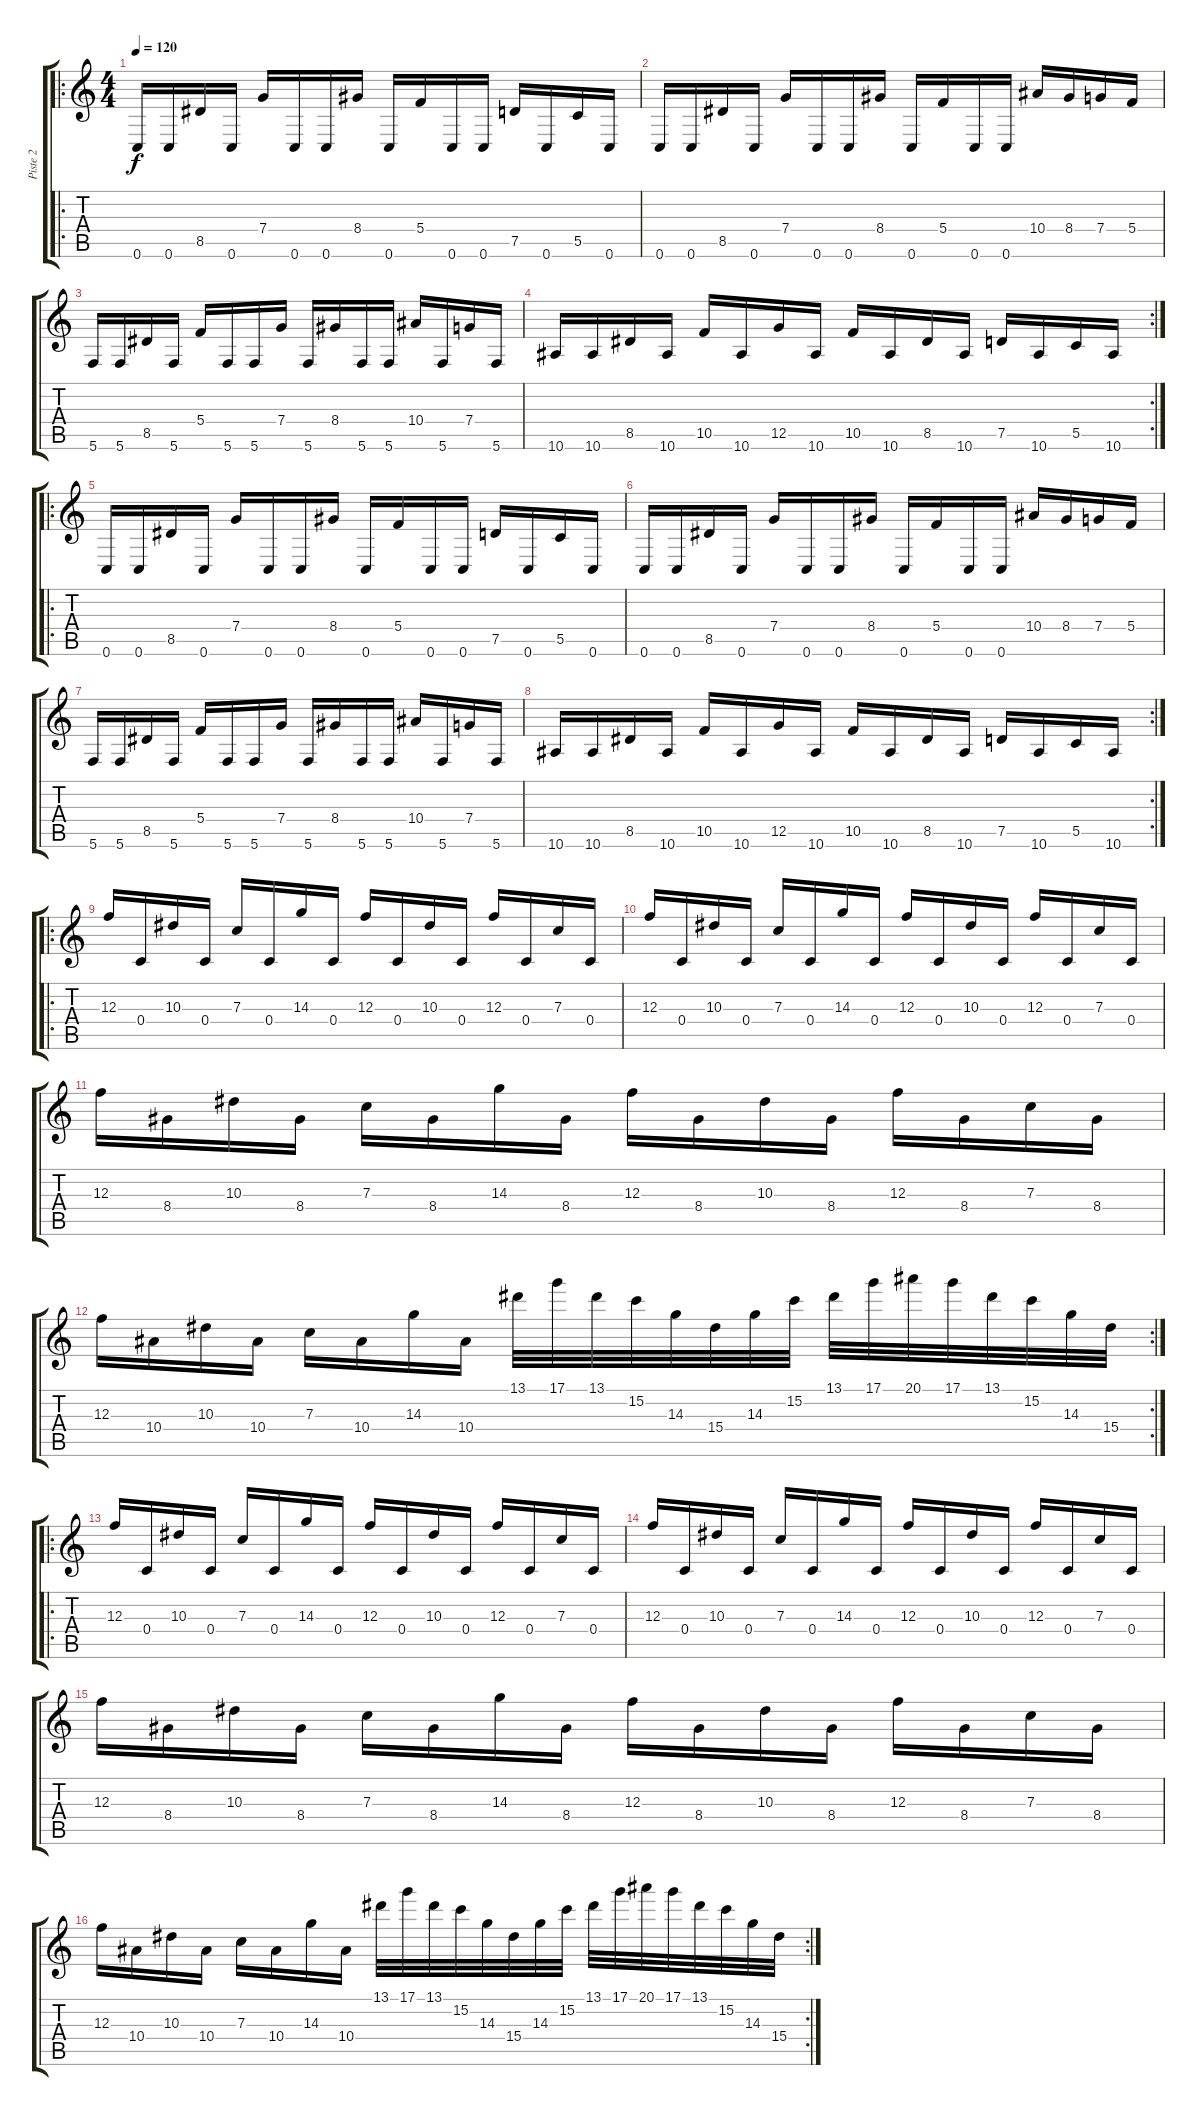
\track ("Piste 2" "Piste 2") {instrument distortionguitar}
\staff {score tabs}
\tuning (D4 A3 F3 C3 G2 C2) {hide}
\ro
\ts (4 4)
\tempo 120
\clef g2
\ks c
0.6.16{dy f} 0.6.16 8.5.16 0.6.16 7.4.16 0.6.16 0.6.16 8.4.16 0.6.16 5.4.16 0.6.16 0.6.16 7.5.16 0.6.16 5.5.16 0.6.16 |
0.6.16 0.6.16 8.5.16 0.6.16 7.4.16 0.6.16 0.6.16 8.4.16 0.6.16 5.4.16 0.6.16 0.6.16 10.4.16 8.4.16 7.4.16 5.4.16 |
5.6.16 5.6.16 8.5.16 5.6.16 5.4.16 5.6.16 5.6.16 7.4.16 5.6.16 8.4.16 5.6.16 5.6.16 10.4.16 5.6.16 7.4.16 5.6.16 |
\rc 2
10.6.16 10.6.16 8.5.16 10.6.16 10.5.16 10.6.16 12.5.16 10.6.16 10.5.16 10.6.16 8.5.16 10.6.16 7.5.16 10.6.16 5.5.16 10.6.16 |
\ro
0.6.16 0.6.16 8.5.16 0.6.16 7.4.16 0.6.16 0.6.16 8.4.16 0.6.16 5.4.16 0.6.16 0.6.16 7.5.16 0.6.16 5.5.16 0.6.16 |
0.6.16 0.6.16 8.5.16 0.6.16 7.4.16 0.6.16 0.6.16 8.4.16 0.6.16 5.4.16 0.6.16 0.6.16 10.4.16 8.4.16 7.4.16 5.4.16 |
5.6.16 5.6.16 8.5.16 5.6.16 5.4.16 5.6.16 5.6.16 7.4.16 5.6.16 8.4.16 5.6.16 5.6.16 10.4.16 5.6.16 7.4.16 5.6.16 |
\rc 2
10.6.16 10.6.16 8.5.16 10.6.16 10.5.16 10.6.16 12.5.16 10.6.16 10.5.16 10.6.16 8.5.16 10.6.16 7.5.16 10.6.16 5.5.16 10.6.16 |
\ro
12.3.16 0.4.16 10.3.16 0.4.16 7.3.16 0.4.16 14.3.16 0.4.16 12.3.16 0.4.16 10.3.16 0.4.16 12.3.16 0.4.16 7.3.16 0.4.16 |
12.3.16 0.4.16 10.3.16 0.4.16 7.3.16 0.4.16 14.3.16 0.4.16 12.3.16 0.4.16 10.3.16 0.4.16 12.3.16 0.4.16 7.3.16 0.4.16 |
12.3.16 8.4.16 10.3.16 8.4.16 7.3.16 8.4.16 14.3.16 8.4.16 12.3.16 8.4.16 10.3.16 8.4.16 12.3.16 8.4.16 7.3.16 8.4.16 |
\rc 2
12.3.16 10.4.16 10.3.16 10.4.16 7.3.16 10.4.16 14.3.16 10.4.16 13.1.32 17.1.32 13.1.32 15.2.32 14.3.32 15.4.32 14.3.32 15.2.32 13.1.32 17.1.32 20.1.32 17.1.32 13.1.32 15.2.32 14.3.32 15.4.32 |
\ro
12.3.16 0.4.16 10.3.16 0.4.16 7.3.16 0.4.16 14.3.16 0.4.16 12.3.16 0.4.16 10.3.16 0.4.16 12.3.16 0.4.16 7.3.16 0.4.16 |
12.3.16 0.4.16 10.3.16 0.4.16 7.3.16 0.4.16 14.3.16 0.4.16 12.3.16 0.4.16 10.3.16 0.4.16 12.3.16 0.4.16 7.3.16 0.4.16 |
12.3.16 8.4.16 10.3.16 8.4.16 7.3.16 8.4.16 14.3.16 8.4.16 12.3.16 8.4.16 10.3.16 8.4.16 12.3.16 8.4.16 7.3.16 8.4.16 |
\rc 2
12.3.16 10.4.16 10.3.16 10.4.16 7.3.16 10.4.16 14.3.16 10.4.16 13.1.32 17.1.32 13.1.32 15.2.32 14.3.32 15.4.32 14.3.32 15.2.32 13.1.32 17.1.32 20.1.32 17.1.32 13.1.32 15.2.32 14.3.32 15.4.32
